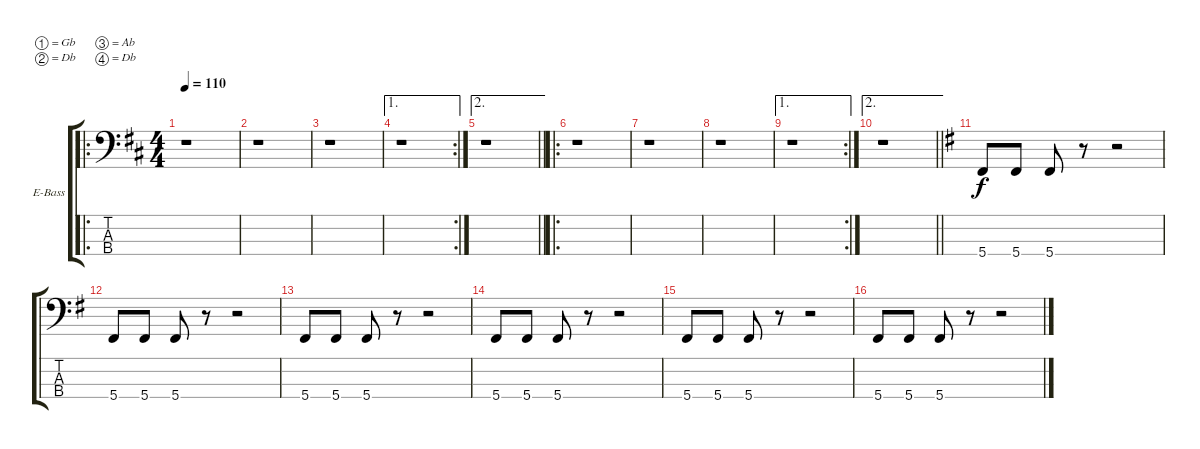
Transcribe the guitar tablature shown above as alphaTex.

\bracketExtendMode groupsimilarinstruments
\firstSystemTrackNameOrientation horizontal
\otherSystemsTrackNameOrientation horizontal
\track ("Untitled" "E-Bass") {instrument electricbassfinger}
\staff {score tabs}
\tuning (Gb2 Db2 Ab1 Db1)
\ro
\ts (4 4)
\beaming (8 2 2 2 2)
\tempo 110
\clef f4
\ks d
r.1{dy f instrument electricbassfinger} |
r.1 |
r.1 |
\ae 1
\rc 2
r.1 |
\ae 2
\barLineRight lightlight
r.1 |
\ro
\section ("" " ")
r.1 |
r.1 |
r.1 |
\ae 1
\rc 2
r.1 |
\ae 2
\barLineRight lightlight
r.1 |
\section ("" " ")
\ks g
5.4.8 5.4.8 5.4.8 r.8 r.2 |
5.4.8 5.4.8 5.4.8 r.8 r.2 |
5.4.8 5.4.8 5.4.8 r.8 r.2 |
5.4.8 5.4.8 5.4.8 r.8 r.2 |
5.4.8 5.4.8 5.4.8 r.8 r.2 |
5.4.8 5.4.8 5.4.8 r.8 r.2
